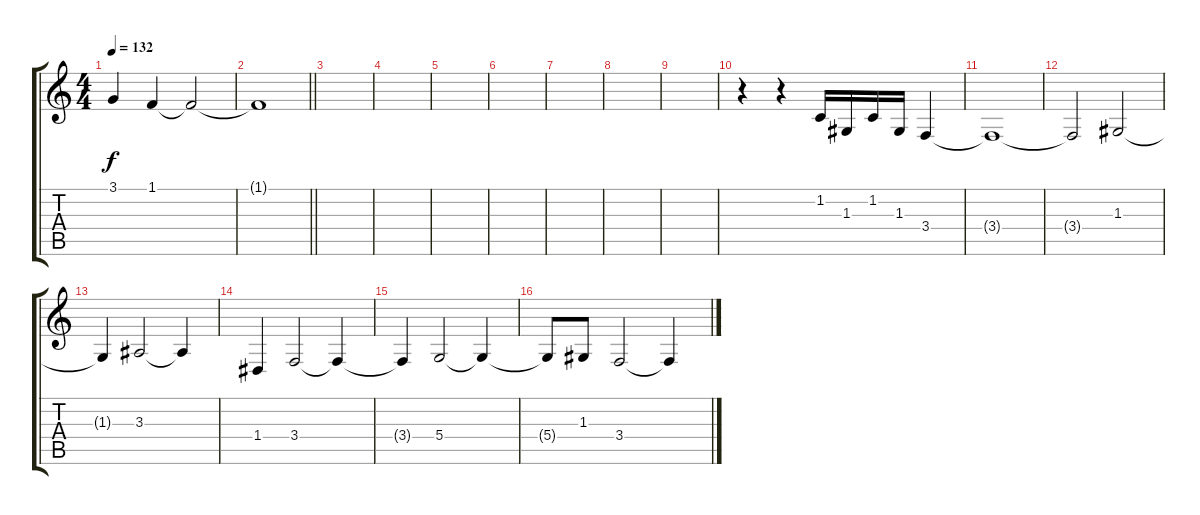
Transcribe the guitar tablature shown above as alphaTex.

\track "" {instrument trumpet}
\staff {score tabs}
\tuning (E4 B3 G3 D3 A2 E2) {hide}
\ts (4 4)
\tempo 132
\clef g2
\ks c
3.1.4{dy f} 1.1.4 1.1{t}.2 |
\barLineRight lightlight
1.1{t}.1 |
\section ("" "")
|
|
|
|
|
|
|
r.4 r.4 1.2.16 1.3.16 1.2.16 1.3.16 3.4.4 |
3.4{t}.1 |
3.4{t}.2 1.3.2 |
1.3{t}.4 3.3.2 3.3{t}.4 |
1.4.4 3.4.2 3.4{t}.4 |
3.4{t}.4 5.4.2 5.4{t}.4 |
5.4{t}.8 1.3.8 3.4.2 3.4{t}.4
